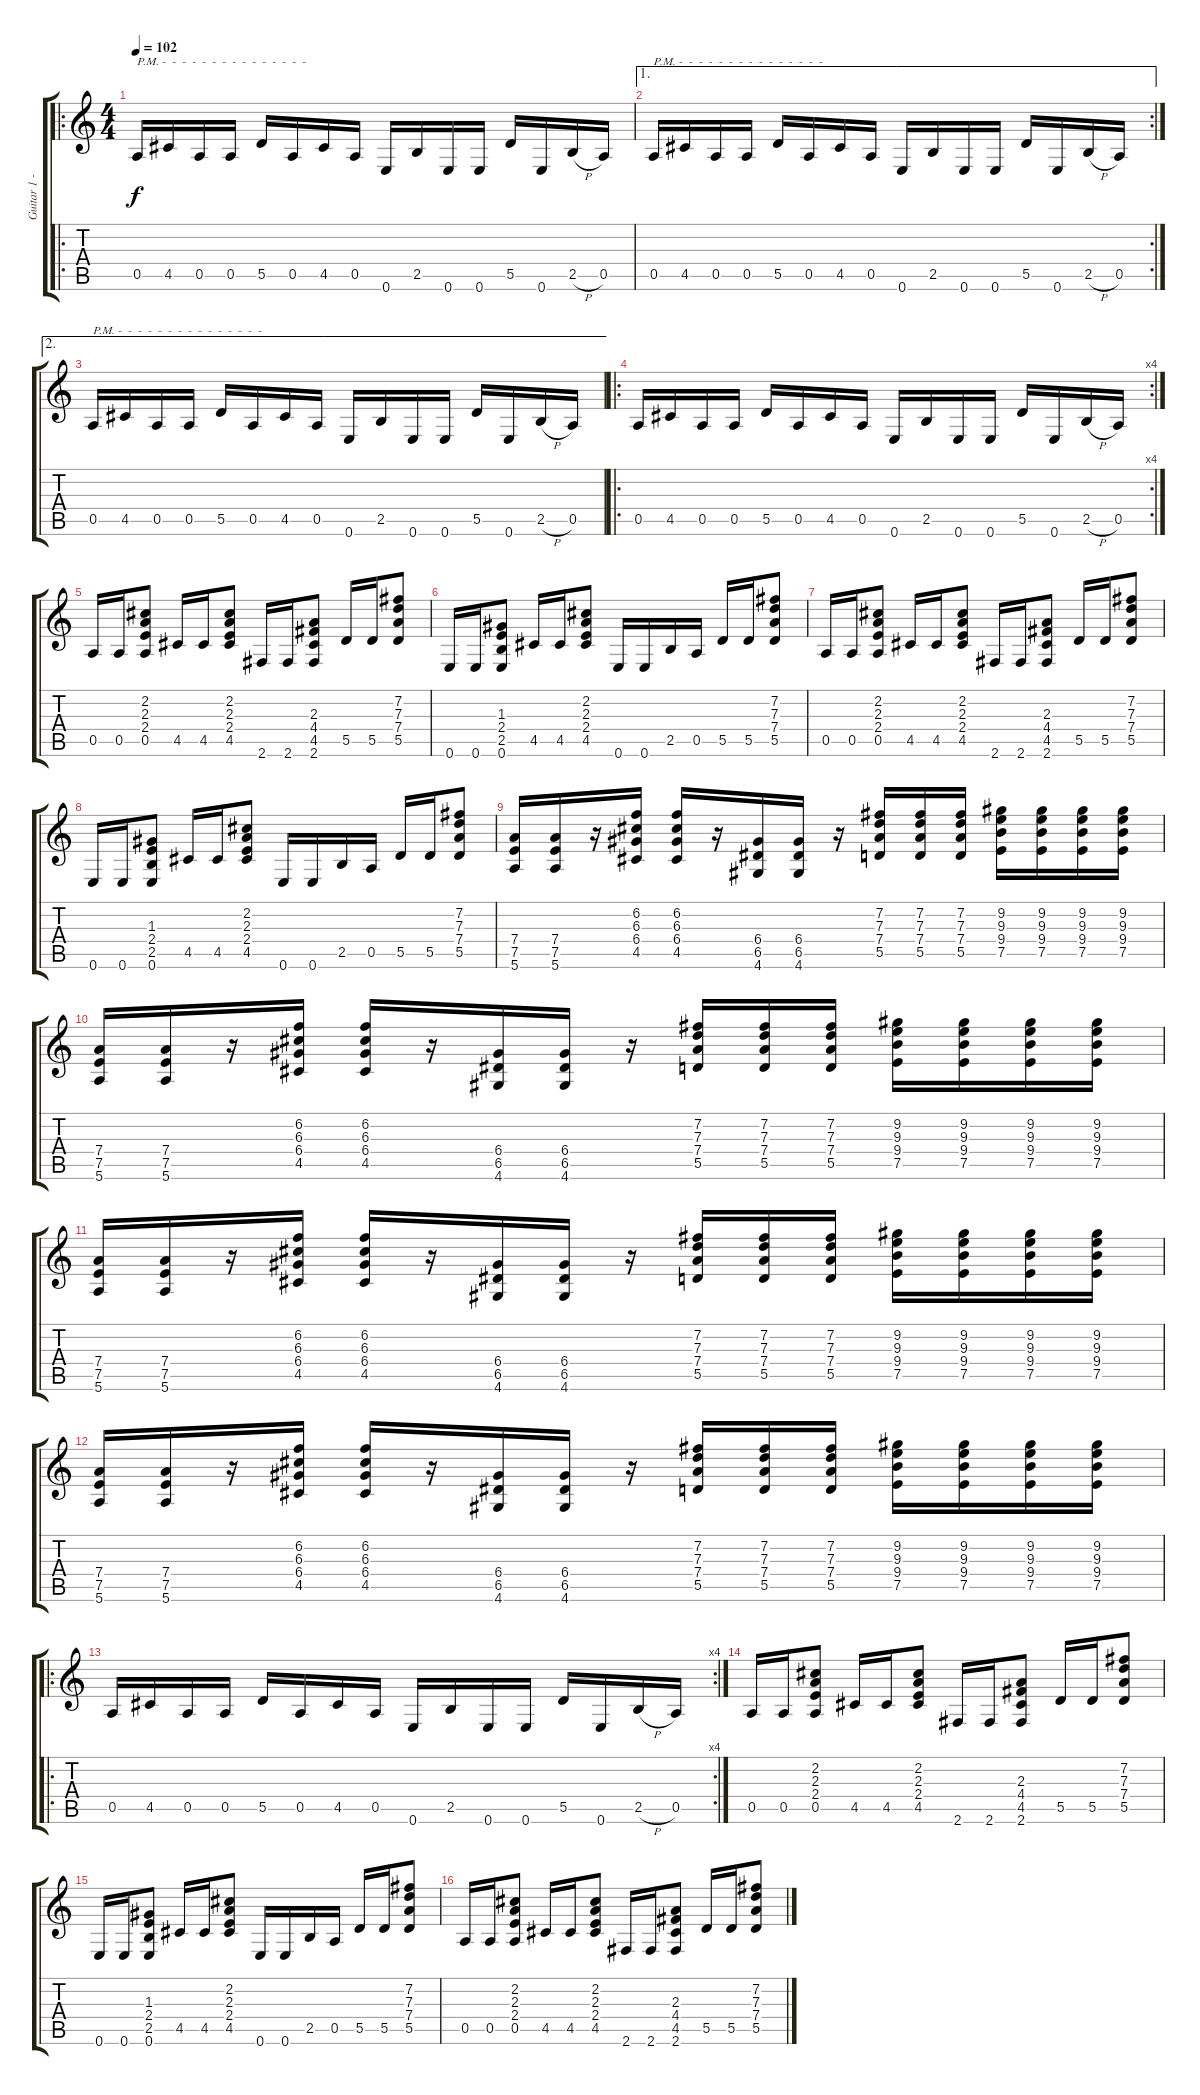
\track ("Guitar 1 - Distortion" "Guitar 1 -") {instrument distortionguitar}
\staff {score tabs}
\tuning (E4 B3 G3 D3 A2 E2) {hide}
\ro
\ts (4 4)
\tempo 102
\clef g2
\ks c
0.5.16{txt "P.M. -  -  -  -  -  -  -  -  -  -  -  -  -  -  -  " dy f instrument distortionguitar} 4.5.16 0.5.16 0.5.16 5.5.16 0.5.16 4.5.16 0.5.16 0.6.16 2.5.16 0.6.16 0.6.16 5.5.16 0.6.16 2.5{h}.16 0.5.16 |
\ae 1
\rc 2
0.5.16{txt "P.M. -  -  -  -  -  -  -  -  -  -  -  -  -  -  -  "} 4.5.16 0.5.16 0.5.16 5.5.16 0.5.16 4.5.16 0.5.16 0.6.16 2.5.16 0.6.16 0.6.16 5.5.16 0.6.16 2.5{h}.16 0.5.16 |
\ae 2
0.5.16{txt "P.M. -  -  -  -  -  -  -  -  -  -  -  -  -  -  -  "} 4.5.16 0.5.16 0.5.16 5.5.16 0.5.16 4.5.16 0.5.16 0.6.16 2.5.16 0.6.16 0.6.16 5.5.16 0.6.16 2.5{h}.16 0.5.16 |
\ro
\rc 4
0.5.16 4.5.16 0.5.16 0.5.16 5.5.16 0.5.16 4.5.16 0.5.16 0.6.16 2.5.16 0.6.16 0.6.16 5.5.16 0.6.16 2.5{h}.16 0.5.16 |
0.5.16 0.5.16 (2.2 2.3 2.4 0.5).8 4.5.16 4.5.16 (2.2 2.3 2.4 4.5).8 2.6.16 2.6.16 (2.3 4.4 4.5 2.6).8 5.5.16 5.5.16 (7.2 7.3 7.4 5.5).8 |
0.6.16 0.6.16 (1.3 2.4 2.5 0.6).8 4.5.16 4.5.16 (2.2 2.3 2.4 4.5).8 0.6.16 0.6.16 2.5.16 0.5.16 5.5.16 5.5.16 (7.2 7.3 7.4 5.5).8 |
0.5.16 0.5.16 (2.2 2.3 2.4 0.5).8 4.5.16 4.5.16 (2.2 2.3 2.4 4.5).8 2.6.16 2.6.16 (2.3 4.4 4.5 2.6).8 5.5.16 5.5.16 (7.2 7.3 7.4 5.5).8 |
0.6.16 0.6.16 (1.3 2.4 2.5 0.6).8 4.5.16 4.5.16 (2.2 2.3 2.4 4.5).8 0.6.16 0.6.16 2.5.16 0.5.16 5.5.16 5.5.16 (7.2 7.3 7.4 5.5).8 |
(7.4 7.5 5.6).16 (7.4 7.5 5.6).16 r.16 (6.2 6.3 6.4 4.5).16 (6.2 6.3 6.4 4.5).16 r.16 (6.4 6.5 4.6).16 (6.4 6.5 4.6).16 r.16 (7.2 7.3 7.4 5.5).16 (7.2 7.3 7.4 5.5).16 (7.2 7.3 7.4 5.5).16 (9.2 9.3 9.4 7.5).16 (9.2 9.3 9.4 7.5).16 (9.2 9.3 9.4 7.5).16 (9.2 9.3 9.4 7.5).16 |
(7.4 7.5 5.6).16 (7.4 7.5 5.6).16 r.16 (6.2 6.3 6.4 4.5).16 (6.2 6.3 6.4 4.5).16 r.16 (6.4 6.5 4.6).16 (6.4 6.5 4.6).16 r.16 (7.2 7.3 7.4 5.5).16 (7.2 7.3 7.4 5.5).16 (7.2 7.3 7.4 5.5).16 (9.2 9.3 9.4 7.5).16 (9.2 9.3 9.4 7.5).16 (9.2 9.3 9.4 7.5).16 (9.2 9.3 9.4 7.5).16 |
(7.4 7.5 5.6).16 (7.4 7.5 5.6).16 r.16 (6.2 6.3 6.4 4.5).16 (6.2 6.3 6.4 4.5).16 r.16 (6.4 6.5 4.6).16 (6.4 6.5 4.6).16 r.16 (7.2 7.3 7.4 5.5).16 (7.2 7.3 7.4 5.5).16 (7.2 7.3 7.4 5.5).16 (9.2 9.3 9.4 7.5).16 (9.2 9.3 9.4 7.5).16 (9.2 9.3 9.4 7.5).16 (9.2 9.3 9.4 7.5).16 |
(7.4 7.5 5.6).16 (7.4 7.5 5.6).16 r.16 (6.2 6.3 6.4 4.5).16 (6.2 6.3 6.4 4.5).16 r.16 (6.4 6.5 4.6).16 (6.4 6.5 4.6).16 r.16 (7.2 7.3 7.4 5.5).16 (7.2 7.3 7.4 5.5).16 (7.2 7.3 7.4 5.5).16 (9.2 9.3 9.4 7.5).16 (9.2 9.3 9.4 7.5).16 (9.2 9.3 9.4 7.5).16 (9.2 9.3 9.4 7.5).16 |
\ro
\rc 4
0.5.16 4.5.16 0.5.16 0.5.16 5.5.16 0.5.16 4.5.16 0.5.16 0.6.16 2.5.16 0.6.16 0.6.16 5.5.16 0.6.16 2.5{h}.16 0.5.16 |
0.5.16 0.5.16 (2.2 2.3 2.4 0.5).8 4.5.16 4.5.16 (2.2 2.3 2.4 4.5).8 2.6.16 2.6.16 (2.3 4.4 4.5 2.6).8 5.5.16 5.5.16 (7.2 7.3 7.4 5.5).8 |
0.6.16 0.6.16 (1.3 2.4 2.5 0.6).8 4.5.16 4.5.16 (2.2 2.3 2.4 4.5).8 0.6.16 0.6.16 2.5.16 0.5.16 5.5.16 5.5.16 (7.2 7.3 7.4 5.5).8 |
0.5.16 0.5.16 (2.2 2.3 2.4 0.5).8 4.5.16 4.5.16 (2.2 2.3 2.4 4.5).8 2.6.16 2.6.16 (2.3 4.4 4.5 2.6).8 5.5.16 5.5.16 (7.2 7.3 7.4 5.5).8
